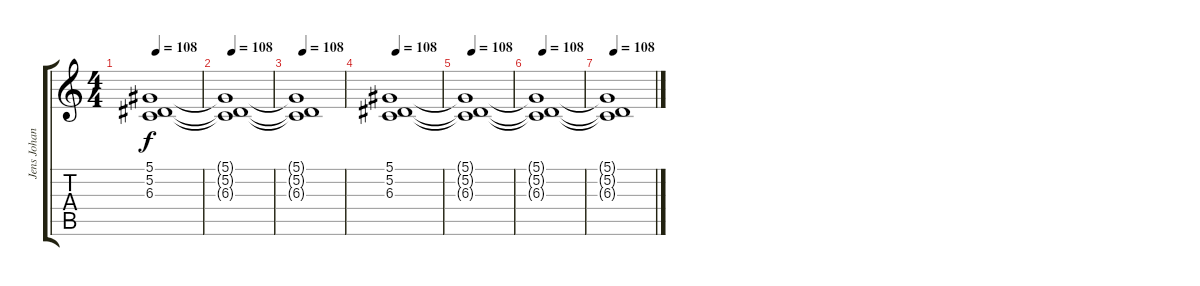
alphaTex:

\track ("Jens Johansson (Rhythm Keyboard)" "Jens Johan") {instrument choiraahs}
\staff {score tabs}
\tuning (Eb4 Bb3 Gb3 Db3 Ab2 Eb2) {hide}
\ts (4 4)
\tempo 108
\clef g2
\ks c
(5.1{t} 5.2{t} 6.3{t}).1{dy f} |
\tempo 108
(5.1{t} 5.2{t} 6.3{t}).1 |
\tempo 108
(5.1{t} 5.2{t} 6.3{t}).1 |
\tempo 108
(5.1 5.2 6.3).1 |
\tempo 108
(5.1{t} 5.2{t} 6.3{t}).1 |
\tempo 108
(5.1{t} 5.2{t} 6.3{t}).1 |
\tempo 108
(5.1{t} 5.2{t} 6.3{t}).1
